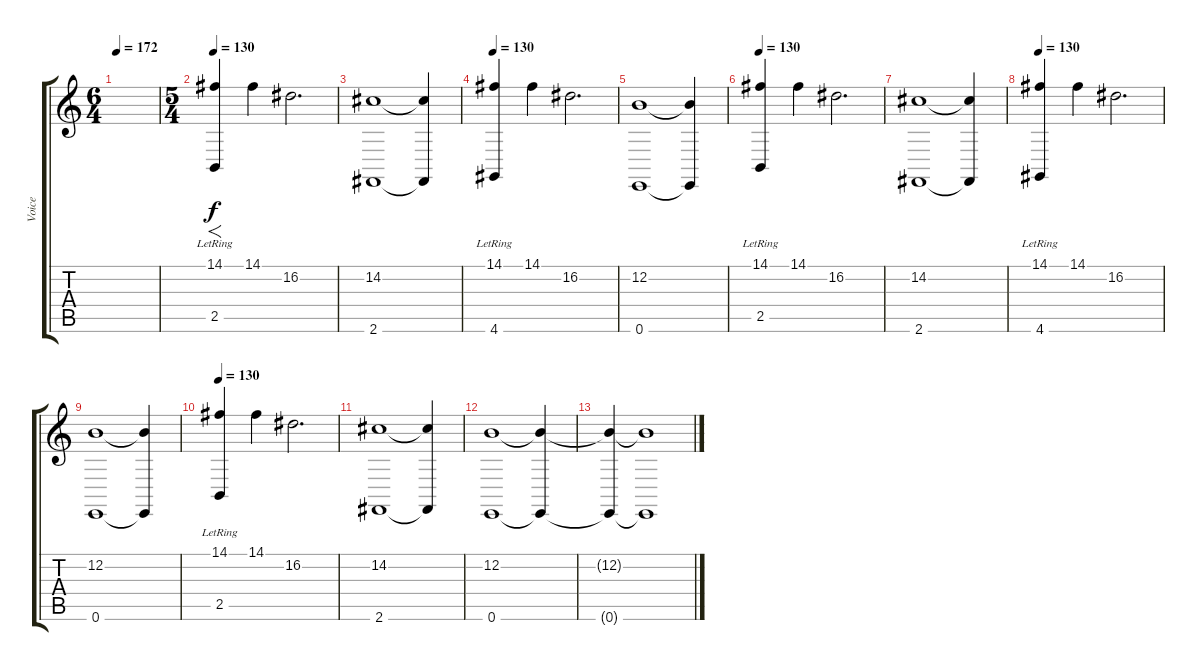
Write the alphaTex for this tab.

\track ("Voice" "Voice") {instrument cello}
\staff {score tabs}
\tuning (E4 B3 G3 D3 A2 E2) {hide}
\ts (6 4)
\tempo 172
\clef g2
\ks c
|
\ts (5 4)
\tempo 130
(14.1 2.5{lr}).4{f volume 6 instrument acousticgrandpiano} 14.1.4 16.2.2{d} |
(14.2 2.6).1{volume 8} (14.2{t} 2.6{t}).4 |
\tempo 130
(14.1 4.6{lr}).4{volume 10 instrument acousticgrandpiano} 14.1.4 16.2.2{d} |
(12.2 0.6).1{volume 11} (12.2{t} 0.6{t}).4 |
\tempo 130
(14.1 2.5{lr}).4{volume 13 instrument acousticgrandpiano} 14.1.4 16.2.2{d} |
(14.2 2.6).1 (14.2{t} 2.6{t}).4 |
\tempo 130
(14.1 4.6{lr}).4{instrument acousticgrandpiano} 14.1.4 16.2.2{d} |
(12.2 0.6).1 (12.2{t} 0.6{t}).4 |
\tempo 130
(14.1 2.5{lr}).4{instrument acousticgrandpiano} 14.1.4 16.2.2{d} |
(14.2 2.6).1 (14.2{t} 2.6{t}).4 |
(12.2 0.6).1 (12.2{t} 0.6{t}).4 |
(12.2{t} 0.6{t}).4 (12.2{t} 0.6{t}).1
